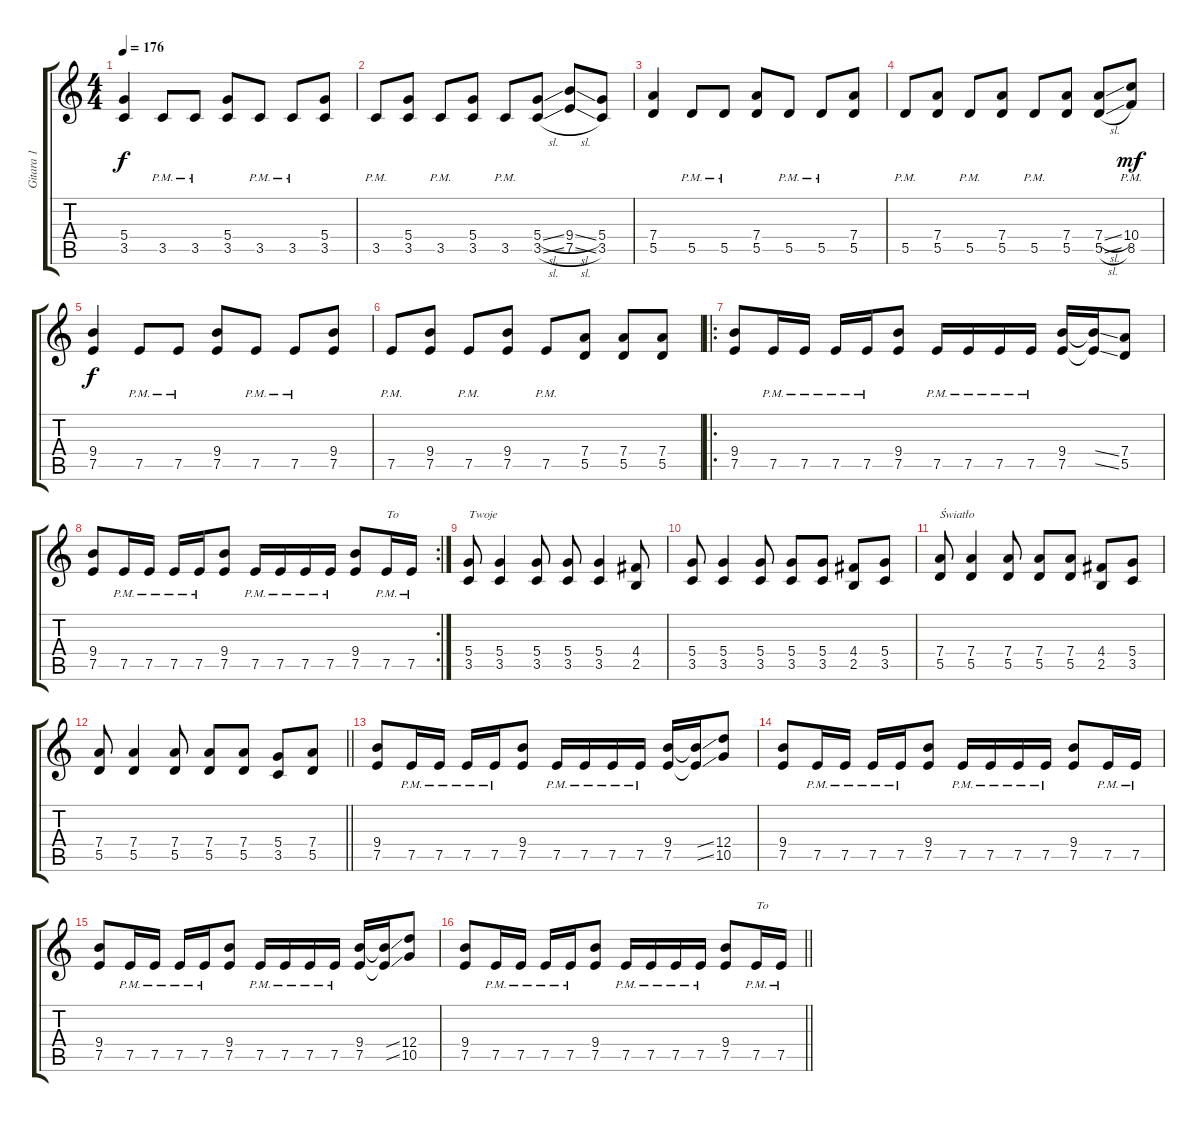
\track ("Gitara 1" "Gitara 1") {instrument overdrivenguitar}
\staff {score tabs}
\tuning (E4 B3 G3 D3 A2 E2) {hide}
\ts (4 4)
\tempo 176
\clef g2
\ks c
(5.4 3.5).4{dy f} 3.5{pm}.8 3.5{pm}.8 (5.4 3.5).8 3.5{pm}.8 3.5{pm}.8 (5.4 3.5).8 |
3.5{pm}.8 (5.4 3.5).8 3.5{pm}.8 (5.4 3.5).8 3.5{pm}.8 (5.4{sl} 3.5{sl}).8 (9.4{sl} 7.5{sl}).8 (5.4 3.5).8 |
(7.4 5.5).4 5.5{pm}.8 5.5{pm}.8 (7.4 5.5).8 5.5{pm}.8 5.5{pm}.8 (7.4 5.5).8 |
5.5{pm}.8 (7.4 5.5).8 5.5{pm}.8 (7.4 5.5).8 5.5{pm}.8 (7.4 5.5).8 (7.4{sl} 5.5{sl}).8 (10.4 8.5{pm}).8{dy mf} |
(9.4 7.5).4{dy f} 7.5{pm}.8 7.5{pm}.8 (9.4 7.5).8 7.5{pm}.8 7.5{pm}.8 (9.4 7.5).8 |
7.5{pm}.8 (9.4 7.5).8 7.5{pm}.8 (9.4 7.5).8 7.5{pm}.8 (7.4 5.5).8 (7.4 5.5).8 (7.4 5.5).8 |
\ro
(9.4 7.5).8 7.5{pm}.16 7.5{pm}.16 7.5{pm}.16 7.5{pm}.16 (9.4 7.5).8 7.5{pm}.16 7.5{pm}.16 7.5{pm}.16 7.5{pm}.16 (9.4 7.5).16 (9.4{ss t} 7.5{ss t}).16 (7.4 5.5).8 |
\rc 2
(9.4 7.5).8 7.5{pm}.16 7.5{pm}.16 7.5{pm}.16 7.5{pm}.16 (9.4 7.5).8 7.5{pm}.16 7.5{pm}.16 7.5{pm}.16 7.5{pm}.16 (9.4 7.5).8 7.5{pm}.16{txt "To"} 7.5{pm}.16 |
(5.4 3.5).8{txt "Twoje"} (5.4 3.5).4 (5.4 3.5).8 (5.4 3.5).8 (5.4 3.5).4 (4.4 2.5).8 |
(5.4 3.5).8 (5.4 3.5).4 (5.4 3.5).8 (5.4 3.5).8 (5.4 3.5).8 (4.4 2.5).8 (5.4 3.5).8 |
(7.4 5.5).8{txt "Światło"} (7.4 5.5).4 (7.4 5.5).8 (7.4 5.5).8 (7.4 5.5).8 (4.4 2.5).8 (5.4 3.5).8 |
\barLineRight lightlight
(7.4 5.5).8 (7.4 5.5).4 (7.4 5.5).8 (7.4 5.5).8 (7.4 5.5).8 (5.4 3.5).8 (7.4 5.5).8 |
(9.4 7.5).8 7.5{pm}.16 7.5{pm}.16 7.5{pm}.16 7.5{pm}.16 (9.4 7.5).8 7.5{pm}.16 7.5{pm}.16 7.5{pm}.16 7.5{pm}.16 (9.4 7.5).16 (9.4{ss t} 7.5{ss t}).16 (12.4 10.5).8 |
(9.4 7.5).8 7.5{pm}.16 7.5{pm}.16 7.5{pm}.16 7.5{pm}.16 (9.4 7.5).8 7.5{pm}.16 7.5{pm}.16 7.5{pm}.16 7.5{pm}.16 (9.4 7.5).8 7.5{pm}.16 7.5{pm}.16 |
(9.4 7.5).8 7.5{pm}.16 7.5{pm}.16 7.5{pm}.16 7.5{pm}.16 (9.4 7.5).8 7.5{pm}.16 7.5{pm}.16 7.5{pm}.16 7.5{pm}.16 (9.4 7.5).16 (9.4{ss t} 7.5{ss t}).16 (12.4 10.5).8 |
\barLineRight lightlight
(9.4 7.5).8 7.5{pm}.16 7.5{pm}.16 7.5{pm}.16 7.5{pm}.16 (9.4 7.5).8 7.5{pm}.16 7.5{pm}.16 7.5{pm}.16 7.5{pm}.16 (9.4 7.5).8 7.5{pm}.16{txt "To"} 7.5{pm}.16
